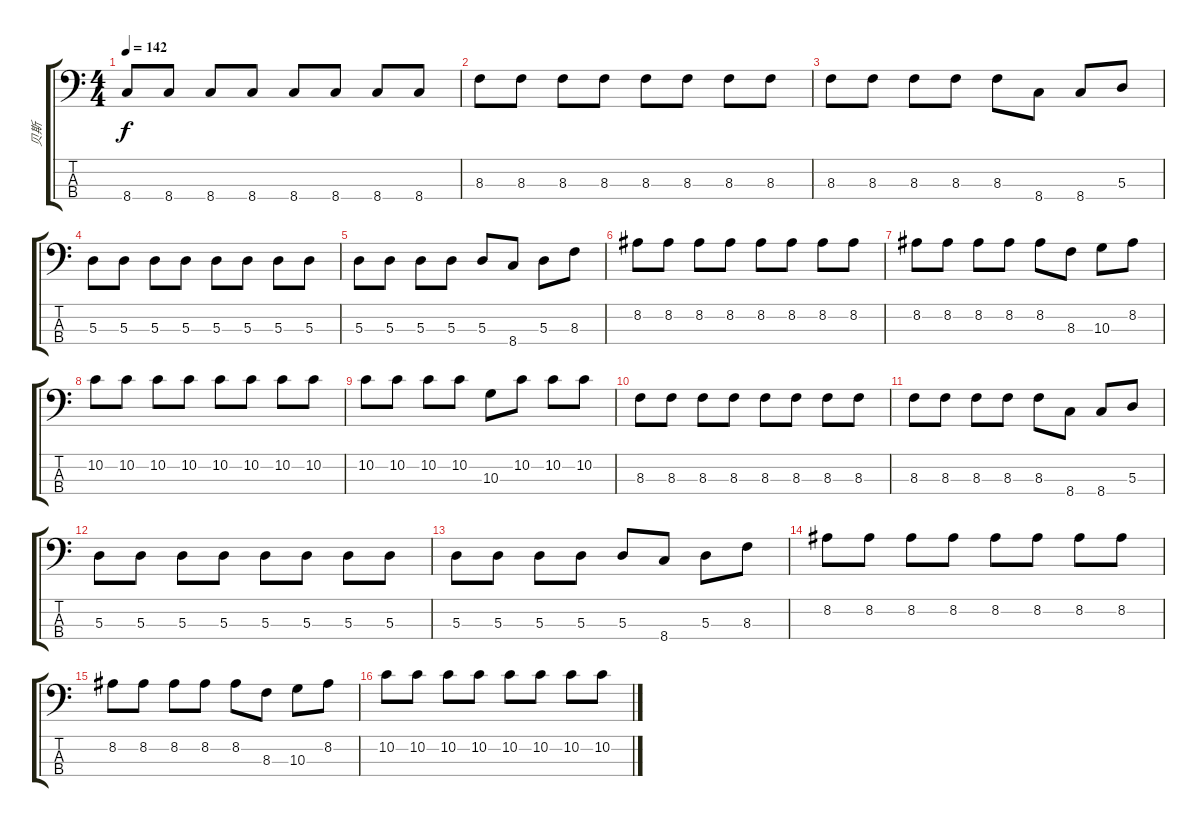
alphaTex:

\track ("贝斯" "贝斯") {instrument electricbassfinger}
\staff {score tabs}
\tuning (G2 D2 A1 E1) {hide}
\ts (4 4)
\tempo 142
\clef f4
\ks c
8.4.8{dy f} 8.4.8 8.4.8 8.4.8 8.4.8 8.4.8 8.4.8 8.4.8 |
8.3.8 8.3.8 8.3.8 8.3.8 8.3.8 8.3.8 8.3.8 8.3.8 |
8.3.8 8.3.8 8.3.8 8.3.8 8.3.8 8.4.8 8.4.8 5.3.8 |
5.3.8 5.3.8 5.3.8 5.3.8 5.3.8 5.3.8 5.3.8 5.3.8 |
5.3.8 5.3.8 5.3.8 5.3.8 5.3.8 8.4.8 5.3.8 8.3.8 |
8.2.8 8.2.8 8.2.8 8.2.8 8.2.8 8.2.8 8.2.8 8.2.8 |
8.2.8 8.2.8 8.2.8 8.2.8 8.2.8 8.3.8 10.3.8 8.2.8 |
10.2.8 10.2.8 10.2.8 10.2.8 10.2.8 10.2.8 10.2.8 10.2.8 |
10.2.8 10.2.8 10.2.8 10.2.8 10.3.8 10.2.8 10.2.8 10.2.8 |
8.3.8 8.3.8 8.3.8 8.3.8 8.3.8 8.3.8 8.3.8 8.3.8 |
8.3.8 8.3.8 8.3.8 8.3.8 8.3.8 8.4.8 8.4.8 5.3.8 |
5.3.8 5.3.8 5.3.8 5.3.8 5.3.8 5.3.8 5.3.8 5.3.8 |
5.3.8 5.3.8 5.3.8 5.3.8 5.3.8 8.4.8 5.3.8 8.3.8 |
8.2.8 8.2.8 8.2.8 8.2.8 8.2.8 8.2.8 8.2.8 8.2.8 |
8.2.8 8.2.8 8.2.8 8.2.8 8.2.8 8.3.8 10.3.8 8.2.8 |
10.2.8 10.2.8 10.2.8 10.2.8 10.2.8 10.2.8 10.2.8 10.2.8
